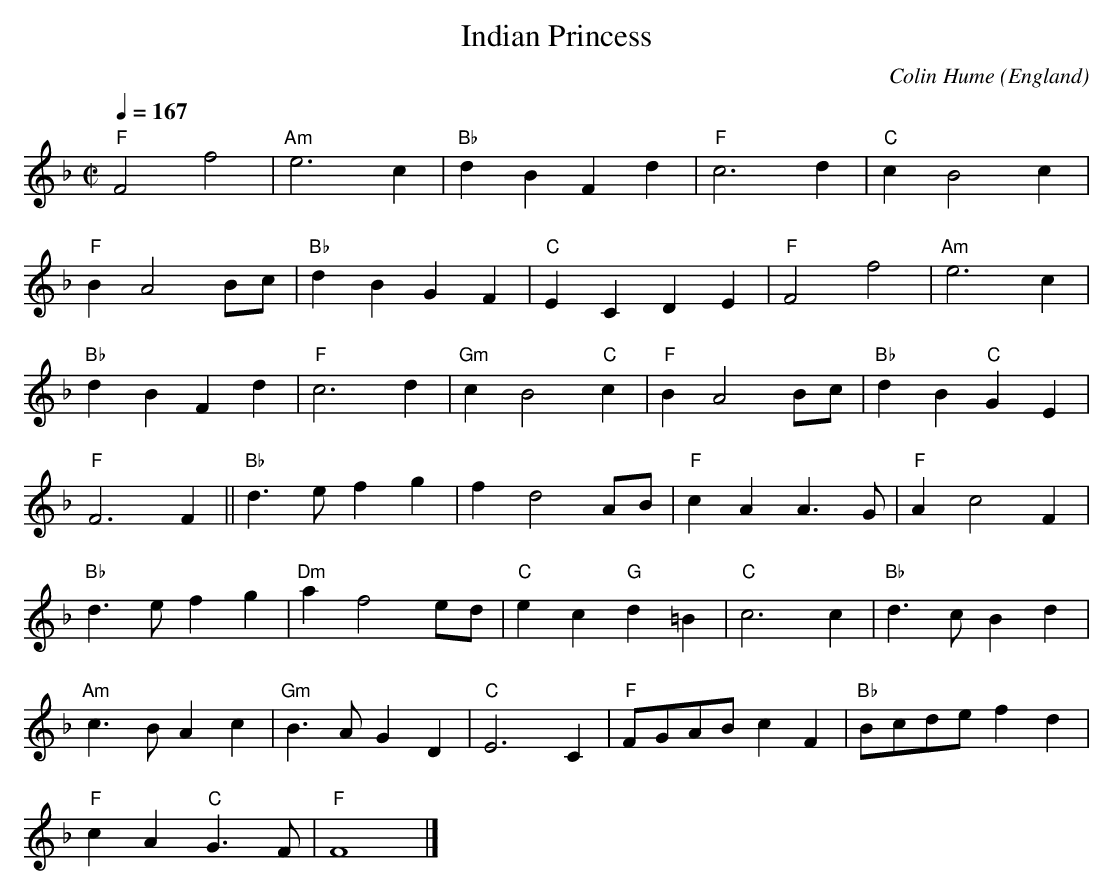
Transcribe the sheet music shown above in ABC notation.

X:1
T:Indian Princess     %Tune name
C: Colin Hume     %Tune composer
Q:1/4=167     %Tempo
O:England
M:C|     %Meter
L:1/8     %
K:F
"F"F4 f4 | "Am"e6 c2 | "Bb"d2 B2 F2 d2 | "F"c6 d2 | "C"c2 B4 c2 |
"F"B2 A4 Bc | "Bb"d2 B2 G2 F2 | "C"E2 C2 D2 E2 | "F"F4 f4 | "Am"e6 c2 |
"Bb"d2 B2 F2 d2 | "F"c6 d2 | "Gm"c2 B4 "C"c2 | "F"B2 A4 Bc | "Bb"d2 B2 "C"G2 E2 |
"F"F6 F2 || "Bb"d3 e f2 g2 | f2 d4 AB | "F"c2 A2 A3 G | "F"A2 c4 F2 |
"Bb"d3 e f2 g2 | "Dm"a2 f4 ed | "C"e2 c2 "G"d2 =B2 | "C"c6 c2 | "Bb"d3 c B2 d2 |
"Am"c3 B A2 c2 | "Gm"B3 A G2 D2 | "C"E6 C2 | "F"FGAB c2 F2 | "Bb"Bcde f2 d2 |
"F"c2 A2 "C"G3 F | "F"F8 |]
